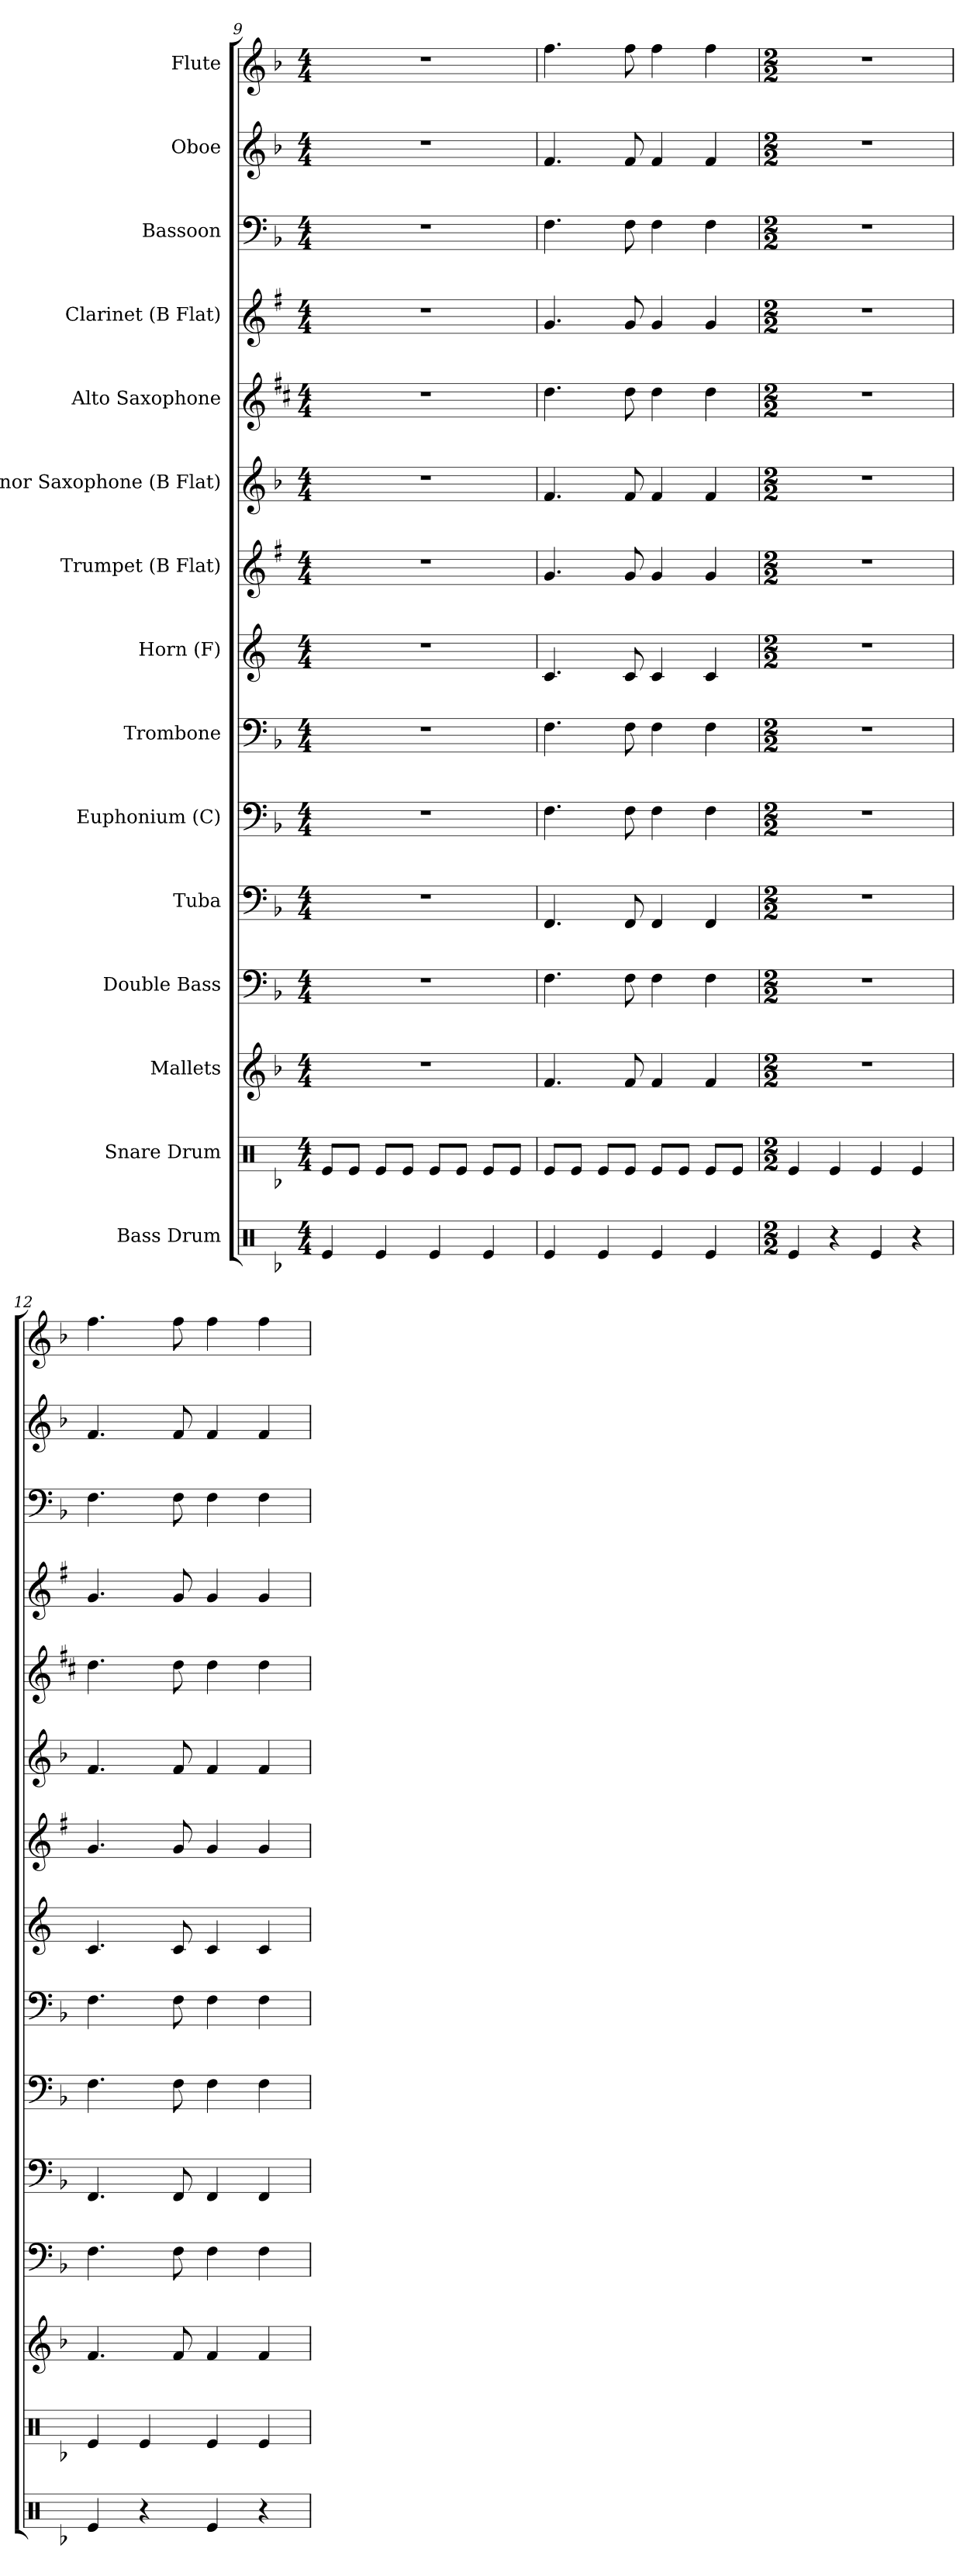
**kern	**kern	**kern	**kern	**kern	**kern	**kern	**kern	**kern	**kern	**kern	**kern	**kern	**kern	**kern
*part15	*part14	*part13	*part12	*part11	*part10	*part9	*part8	*part7	*part6	*part5	*part4	*part3	*part2	*part1
*staff15	*staff14	*staff13	*staff12	*staff11	*staff10	*staff9	*staff8	*staff7	*staff6	*staff5	*staff4	*staff3	*staff2	*staff1
*I"Bass Drum	*I"Snare Drum	*I"Mallets	*I"Double Bass	*I"Tuba	*I"Euphonium (C)	*I"Trombone	*I"Horn (F)	*I"Trumpet (B Flat)	*I"Tenor Saxophone (B Flat)	*I"Alto Saxophone	*I"Clarinet (B Flat)	*I"Bassoon	*I"Oboe	*I"Flute
*clefX	*clefX	*clefG2	*clefF4	*clefF4	*clefF4	*clefF4	*clefG2	*clefG2	*clefG2	*clefG2	*clefG2	*clefF4	*clefG2	*clefG2
*	*	*ITrd-14c-24	*ITrd7c12	*	*	*	*ITrd4c7	*ITrd1c2	*ITrd8c14	*ITrd5c9	*ITrd1c2	*	*	*
*k[b-]	*k[b-]	*k[b-]	*k[b-]	*k[b-]	*k[b-]	*k[b-]	*k[b-]	*k[b-]	*k[b-]	*k[b-]	*k[b-]	*k[b-]	*k[b-]	*k[b-]
*F:	*F:	*F:	*F:	*F:	*F:	*F:	*F:	*F:	*F:	*F:	*F:	*F:	*F:	*F:
*M4/4	*M4/4	*M4/4	*M4/4	*M4/4	*M4/4	*M4/4	*M4/4	*M4/4	*M4/4	*M4/4	*M4/4	*M4/4	*M4/4	*M4/4
*MM120	*MM120	*MM120	*MM120	*MM120	*MM120	*MM120	*MM120	*MM120	*MM120	*MM120	*MM120	*MM120	*MM120	*MM120
=9	=9	=9	=9	=9	=9	=9	=9	=9	=9	=9	=9	=9	=9	=9
4Re/	8Re/L	1r	1r	1r	1r	1r	1r	1r	1r	1r	1r	1r	1r	1r
.	8Re/J	.	.	.	.	.	.	.	.	.	.	.	.	.
4Re/	8Re/L	.	.	.	.	.	.	.	.	.	.	.	.	.
.	8Re/J	.	.	.	.	.	.	.	.	.	.	.	.	.
4Re/	8Re/L	.	.	.	.	.	.	.	.	.	.	.	.	.
.	8Re/J	.	.	.	.	.	.	.	.	.	.	.	.	.
4Re/	8Re/L	.	.	.	.	.	.	.	.	.	.	.	.	.
.	8Re/J	.	.	.	.	.	.	.	.	.	.	.	.	.
=10	=10	=10	=10	=10	=10	=10	=10	=10	=10	=10	=10	=10	=10	=10
4Re/	8Re/L	4.fff/	4.FF\	4.FF/	4.F\	4.F\	4.F/	4.f/	4.F/	4.f\	4.f/	4.F\	4.f/	4.ff\
.	8Re/J	.	.	.	.	.	.	.	.	.	.	.	.	.
4Re/	8Re/L	.	.	.	.	.	.	.	.	.	.	.	.	.
.	8Re/J	8fff/	8FF\	8FF/	8F\	8F\	8F/	8f/	8F/	8f\	8f/	8F\	8f/	8ff\
4Re/	8Re/L	4fff/	4FF\	4FF/	4F\	4F\	4F/	4f/	4F/	4f\	4f/	4F\	4f/	4ff\
.	8Re/J	.	.	.	.	.	.	.	.	.	.	.	.	.
4Re/	8Re/L	4fff/	4FF\	4FF/	4F\	4F\	4F/	4f/	4F/	4f\	4f/	4F\	4f/	4ff\
.	8Re/J	.	.	.	.	.	.	.	.	.	.	.	.	.
=11	=11	=11	=11	=11	=11	=11	=11	=11	=11	=11	=11	=11	=11	=11
*M2/2	*M2/2	*M2/2	*M2/2	*M2/2	*M2/2	*M2/2	*M2/2	*M2/2	*M2/2	*M2/2	*M2/2	*M2/2	*M2/2	*M2/2
*	*	*	*	*	*	*	*	*	*	*	*	*	*	*MM120
4Re/	4Re/	1r	1r	1r	1r	1r	1r	1r	1r	1r	1r	1r	1r	1r
4r	4Re/	.	.	.	.	.	.	.	.	.	.	.	.	.
4Re/	4Re/	.	.	.	.	.	.	.	.	.	.	.	.	.
4r	4Re/	.	.	.	.	.	.	.	.	.	.	.	.	.
=12	=12	=12	=12	=12	=12	=12	=12	=12	=12	=12	=12	=12	=12	=12
4Re/	4Re/	4.fff/	4.FF\	4.FF/	4.F\	4.F\	4.F/	4.f/	4.F/	4.f\	4.f/	4.F\	4.f/	4.ff\
4r	4Re/	.	.	.	.	.	.	.	.	.	.	.	.	.
.	.	8fff/	8FF\	8FF/	8F\	8F\	8F/	8f/	8F/	8f\	8f/	8F\	8f/	8ff\
4Re/	4Re/	4fff/	4FF\	4FF/	4F\	4F\	4F/	4f/	4F/	4f\	4f/	4F\	4f/	4ff\
4r	4Re/	4fff/	4FF\	4FF/	4F\	4F\	4F/	4f/	4F/	4f\	4f/	4F\	4f/	4ff\
=	=	=	=	=	=	=	=	=	=	=	=	=	=	=
*-	*-	*-	*-	*-	*-	*-	*-	*-	*-	*-	*-	*-	*-	*-
